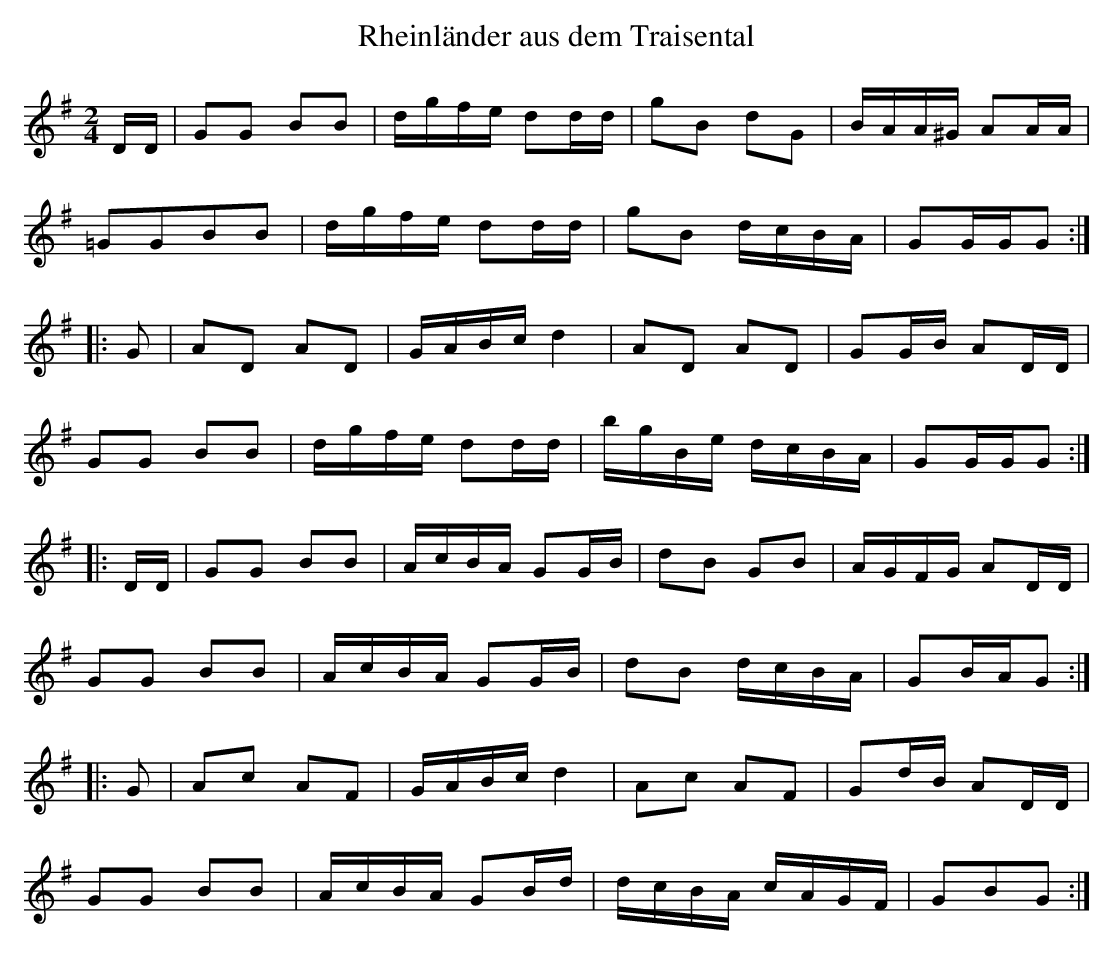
X:1
T:Rheinländer aus dem Traisental
M:2/4
L:1/16
K:G
DD|G2G2 B2B2|dgfe d2dd|g2B2 d2G2|BAA^G A2AA|
=G2G2B2B2|dgfe d2dd|g2B2 dcBA|G2GGG2:|
|:G2|A2D2 A2D2|GABcd4|A2D2 A2D2|G2GB A2DD|
G2G2 B2B2|dgfe d2dd|bgBe dcBA|G2GGG2:|
|:DD|G2G2 B2B2|AcBA G2GB|d2B2 G2B2|AGFG A2DD|
G2G2 B2B2|AcBA G2GB|d2B2 dcBA|G2BAG2:|
|:G2|A2c2 A2F2|GABcd4|A2c2 A2F2|G2dB A2DD|
G2G2 B2B2|AcBA G2Bd|dcBA cAGF|G2B2G2:|
